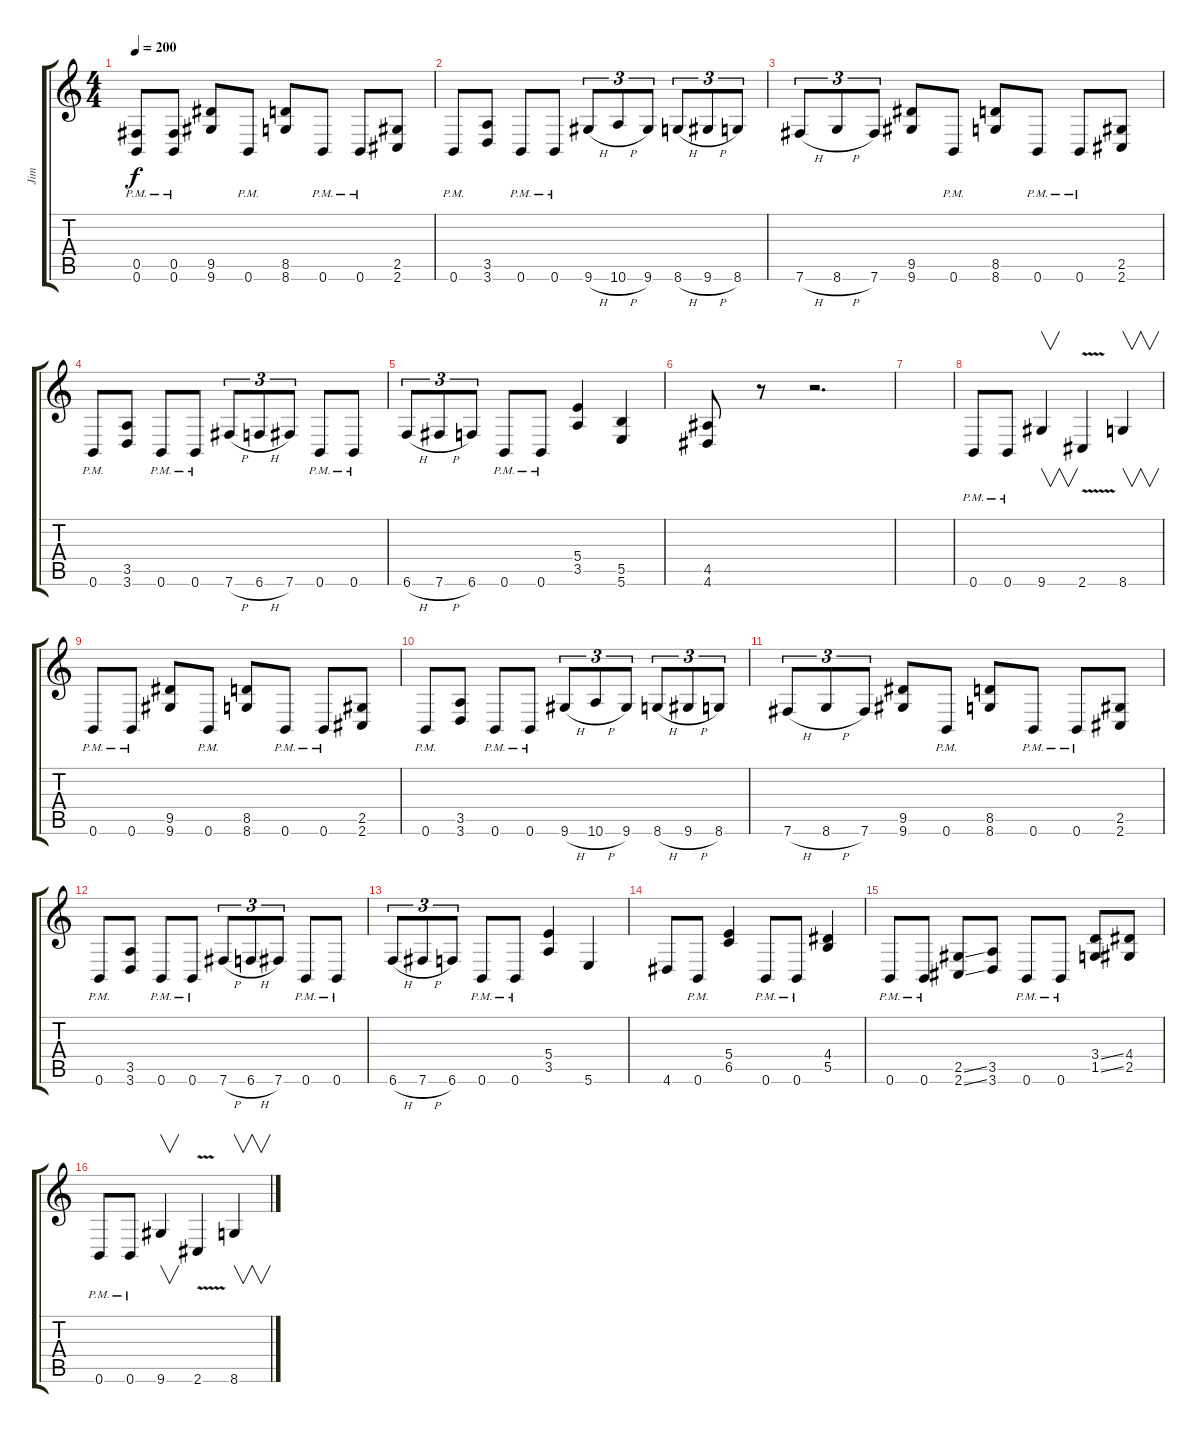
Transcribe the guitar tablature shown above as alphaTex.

\track ("Jim" "Jim") {instrument distortionguitar}
\staff {score tabs}
\tuning (Db4 Ab3 E3 B2 Gb2 B1) {hide}
\ts (4 4)
\tempo 200
\clef g2
\ks c
(0.5{pm} 0.6{pm}).8{dy f instrument distortionguitar} (0.5{pm} 0.6{pm}).8 (9.5 9.6).8 0.6{pm}.8 (8.5 8.6).8 0.6{pm}.8 0.6{pm}.8 (2.5 2.6).8 |
0.6{pm}.8 (3.5 3.6).8 0.6{pm}.8 0.6{pm}.8 9.6{h}.8{tu (3 2)} 10.6{h}.8{tu (3 2)} 9.6.8{tu (3 2)} 8.6{h}.8{tu (3 2)} 9.6{h}.8{tu (3 2)} 8.6.8{tu (3 2)} |
7.6{h}.8{tu (3 2)} 8.6{h}.8{tu (3 2)} 7.6.8{tu (3 2)} (9.5 9.6).8 0.6{pm}.8 (8.5 8.6).8 0.6{pm}.8 0.6{pm}.8 (2.5 2.6).8 |
0.6{pm}.8 (3.5 3.6).8 0.6{pm}.8 0.6{pm}.8 7.6{h}.8{tu (3 2)} 6.6{h}.8{tu (3 2)} 7.6.8{tu (3 2)} 0.6{pm}.8 0.6{pm}.8 |
6.6{h}.8{tu (3 2)} 7.6{h}.8{tu (3 2)} 6.6.8{tu (3 2)} 0.6{pm}.8 0.6{pm}.8 (5.4 3.5).4 (5.5 5.6).4 |
(4.5 4.6).8 r.8 r.2{d} |
|
0.6{pm}.8 0.6{pm}.8 9.6.4{v} 2.6{v}.4 8.6.4{v} |
0.6{pm}.8 0.6{pm}.8 (9.5 9.6).8 0.6{pm}.8 (8.5 8.6).8 0.6{pm}.8 0.6{pm}.8 (2.5 2.6).8 |
0.6{pm}.8 (3.5 3.6).8 0.6{pm}.8 0.6{pm}.8 9.6{h}.8{tu (3 2)} 10.6{h}.8{tu (3 2)} 9.6.8{tu (3 2)} 8.6{h}.8{tu (3 2)} 9.6{h}.8{tu (3 2)} 8.6.8{tu (3 2)} |
7.6{h}.8{tu (3 2)} 8.6{h}.8{tu (3 2)} 7.6.8{tu (3 2)} (9.5 9.6).8 0.6{pm}.8 (8.5 8.6).8 0.6{pm}.8 0.6{pm}.8 (2.5 2.6).8 |
0.6{pm}.8 (3.5 3.6).8 0.6{pm}.8 0.6{pm}.8 7.6{h}.8{tu (3 2)} 6.6{h}.8{tu (3 2)} 7.6.8{tu (3 2)} 0.6{pm}.8 0.6{pm}.8 |
6.6{h}.8{tu (3 2)} 7.6{h}.8{tu (3 2)} 6.6.8{tu (3 2)} 0.6{pm}.8 0.6{pm}.8 (5.4 3.5).4 5.6.4 |
4.6.8 0.6{pm}.8 (5.4 6.5).4 0.6{pm}.8 0.6{pm}.8 (4.4 5.5).4 |
0.6{pm}.8 0.6{pm}.8 (2.5{ss} 2.6{ss}).8 (3.5 3.6).8 0.6{pm}.8 0.6{pm}.8 (3.4{ss} 1.5{ss}).8 (4.4 2.5).8 |
0.6{pm}.8 0.6{pm}.8 9.6.4{v} 2.6{v}.4 8.6.4{v}
